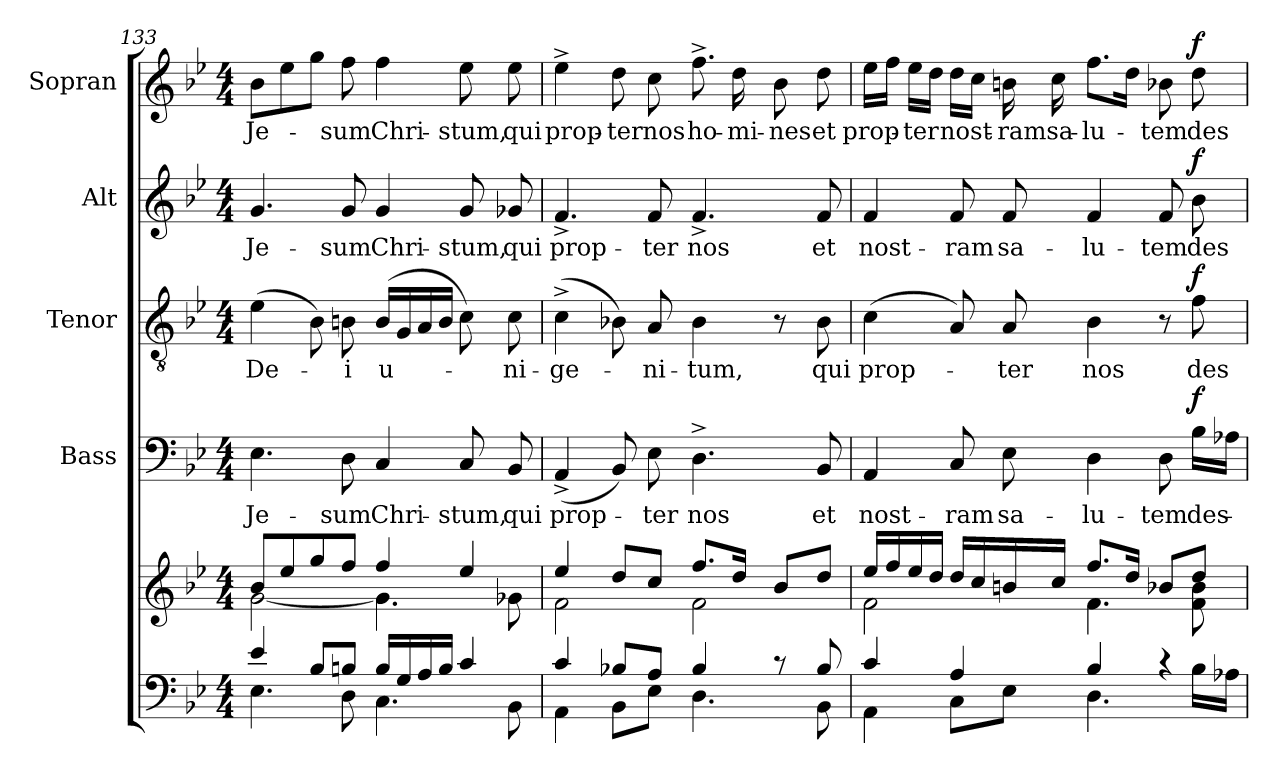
**kern	**kern	**kern	**text	**dynam	**kern	**text	**dynam	**kern	**text	**dynam	**kern	**text	**dynam
*part5	*part5	*part4	*part4	*part4	*part3	*part3	*part3	*part2	*part2	*part2	*part1	*part1	*part1
*staff6	*staff5	*staff4	*staff4	*staff4	*staff3	*staff3	*staff3	*staff2	*staff2	*staff2	*staff1	*staff1	*staff1
*	*	*I"Bass	*	*	*I"Tenor	*	*	*I"Alt	*	*	*I"Sopran	*	*
*	*	*I'B.	*	*	*I'T.	*	*	*I'A.	*	*	*I'S.	*	*
*clefF4	*clefG2	*clefF4	*	*	*clefGv2	*	*	*clefG2	*	*	*clefG2	*	*
*k[b-e-]	*k[b-e-]	*k[b-e-]	*	*	*k[b-e-]	*	*	*k[b-e-]	*	*	*k[b-e-]	*	*
*B-:	*B-:	*B-:	*	*	*B-:	*	*	*B-:	*	*	*B-:	*	*
*M4/4	*M4/4	*M4/4	*	*	*M4/4	*	*	*M4/4	*	*	*M4/4	*	*
=133	=133	=133	=133	=133	=133	=133	=133	=133	=133	=133	=133	=133	=133
*^	*^	*	*	*	*	*	*	*	*	*	*	*	*
!	!	!	!	!	!LO:LY:b	!	!	!LO:LY:b	!	!	!LO:LY:b	!	!	!LO:LY:b	!
4e-/	4.E-\	8b-/L	[<2g\	4.E-\	Je-	.	(>4e-\	De-	.	4.g/	Je-	.	8b-\L	Je-	.
.	.	8ee-/	.	.	.	.	.	.	.	.	.	.	8ee-\	.	.
8B-/L	.	8gg/	.	.	.	.	8B-\)	.	.	.	.	.	8gg\J	.	.
!	!	!	!	!	!LO:LY:b	!	!	!LO:LY:b	!	!	!LO:LY:b	!	!	!LO:LY:b	!
8Bn/J	8D\	8ff/J	.	8D\	-sum	.	8Bn\	-i	.	8g/	-sum	.	8ff\	-sum	.
!	!	!	!	!	!LO:LY:b	!	!	!LO:LY:b	!	!	!LO:LY:b	!	!	!LO:LY:b	!
16B/LL	4.C\	4ff/	4.g\]	4C/	Chri-	.	(<16B/LL	u-	.	4g/	Chri-	.	4ff\	Chri-	.
16G/	.	.	.	.	.	.	16G/	.	.	.	.	.	.	.	.
16A/	.	.	.	.	.	.	16A/	.	.	.	.	.	.	.	.
16B/JJ	.	.	.	.	.	.	16B/JJ	.	.	.	.	.	.	.	.
!	!	!	!	!	!LO:LY:b	!	!	!	!	!	!LO:LY:b	!	!	!LO:LY:b	!
4c/	.	4ee-/	.	8C/	-stum,	.	8c\)	.	.	8g/	-stum,	.	8ee-\	-stum,	.
!	!	!	!	!	!LO:LY:b	!	!	!LO:LY:b	!	!	!LO:LY:b	!	!	!LO:LY:b	!
.	8BB-\	.	8g-X\	8BB-/	qui	.	8c\	-ni-	.	8g-X/	qui	.	8ee-\	qui	.
!!LO:PB:g=z
=134	=134	=134	=134	=134	=134	=134	=134	=134	=134	=134	=134	=134	=134	=134	=134
!	!	!	!	!	!LO:LY:b	!	!	!LO:LY:b	!	!	!LO:LY:b	!	!	!LO:LY:b	!
4c/	4AA\	4ee-/	2f\	(<4AA^>/	prop-	.	(>4c^>\	-ge-	.	4.f^</	prop-	.	4ee-^>\	prop-	.
!	!	!	!	!	!	!	!	!	!	!	!	!	!	!LO:LY:b	!
8B-X/L	8BB-\L	8dd/L	.	8BB-/)	.	.	8B-X\)	.	.	.	.	.	8dd\	-ter	.
!	!	!	!	!	!LO:LY:b	!	!	!LO:LY:b	!	!	!LO:LY:b	!	!	!LO:LY:b	!
8A/J	8E-\J	8cc/J	.	8E-\	-ter	.	8A/	-ni-	.	8f/	-ter	.	8cc\	nos	.
!	!	!	!	!	!LO:LY:b	!	!	!LO:LY:b	!	!	!LO:LY:b	!	!	!LO:LY:b	!
4B-/	4.D\	8.ff/L	2f\	4.D^>\	nos	.	4B-\	-tum,	.	4.f^</	nos	.	8.ff^>\	ho-	.
!	!	!	!	!	!	!	!	!	!	!	!	!	!	!LO:LY:b	!
.	.	16dd/Jk	.	.	.	.	.	.	.	.	.	.	16dd\	-mi-	.
!	!	!	!	!	!	!	!	!	!	!	!	!	!	!LO:LY:b	!
8rc	.	8b-/L	.	.	.	.	8r	.	.	.	.	.	8b-\	-nes	.
!	!	!	!	!	!LO:LY:b	!	!	!LO:LY:b	!	!	!LO:LY:b	!	!	!LO:LY:b	!
8B-/	8BB-\	8dd/J	.	8BB-/	et	.	8B-\	qui	.	8f/	et	.	8dd\	et	.
=135	=135	=135	=135	=135	=135	=135	=135	=135	=135	=135	=135	=135	=135	=135	=135
!	!	!	!	!	!LO:LY:b	!	!	!LO:LY:b	!	!	!LO:LY:b	!	!	!LO:LY:b	!
4c/	4AA\	16ee-/LL	2f\	4AA/	nost-	.	(>4c\	prop-	.	4f/	nost-	.	16ee-\LL	prop-	.
.	.	16ff/	.	.	.	.	.	.	.	.	.	.	16ff\JJ	.	.
!	!	!	!	!	!	!	!	!	!	!	!	!	!	!LO:LY:b	!
.	.	16ee-/	.	.	.	.	.	.	.	.	.	.	16ee-\LL	-ter	.
.	.	16dd/JJ	.	.	.	.	.	.	.	.	.	.	16dd\JJ	.	.
!	!	!	!	!	!LO:LY:b	!	!	!	!	!	!LO:LY:b	!	!	!LO:LY:b	!
4A/	8C\L	16dd/LL	.	8C/	-ram	.	8A/)	.	.	8f/	-ram	.	16dd\LL	nost-	.
.	.	16cc/	.	.	.	.	.	.	.	.	.	.	16cc\JJ	.	.
!	!	!	!	!	!LO:LY:b	!	!	!LO:LY:b	!	!	!LO:LY:b	!	!	!LO:LY:b	!
.	8E-\J	16bn/	.	8E-\	sa-	.	8A/	-ter	.	8f/	sa-	.	16bn\	-ram	.
!	!	!	!	!	!	!	!	!	!	!	!	!	!	!LO:LY:b	!
.	.	16cc/JJ	.	.	.	.	.	.	.	.	.	.	16cc\	sa-	.
!	!	!	!	!	!LO:LY:b	!	!	!LO:LY:b	!	!	!LO:LY:b	!	!	!LO:LY:b	!
4B-/	4.D\	8.ff/L	4.f\	4D\	-lu-	.	4B-\	nos	.	4f/	-lu-	.	8.ff\L	-lu-	.
.	.	16dd/Jk	.	.	.	.	.	.	.	.	.	.	16dd\Jk	.	.
!	!	!	!	!	!LO:LY:b	!	!	!	!	!	!LO:LY:b	!	!	!LO:LY:b	!
4rc	.	8b-X/L	.	8D\	-tem	.	8r	.	.	8f/	-tem	.	8b-X\	-tem	.
!	!	!	!	!	!LO:LY:b	!LO:DY:a	!	!LO:LY:b	!LO:DY:a	!	!LO:LY:b	!LO:DY:a	!	!LO:LY:b	!LO:DY:a
.	16B-\LL	8dd/J	8f\ 8b-\	16B-\LL	des-	f	8f\	des-	f	8b-\	des-	f	8dd\	des-	f
.	16A-X\JJ	.	.	16A-X\JJ	.	.	.	.	.	.	.	.	.	.	.
*v	*v	*	*	*	*	*	*	*	*	*	*	*	*	*	*
*	*v	*v	*	*	*	*	*	*	*	*	*	*	*	*
=	=	=	=	=	=	=	=	=	=	=	=	=	=
*-	*-	*-	*-	*-	*-	*-	*-	*-	*-	*-	*-	*-	*-
